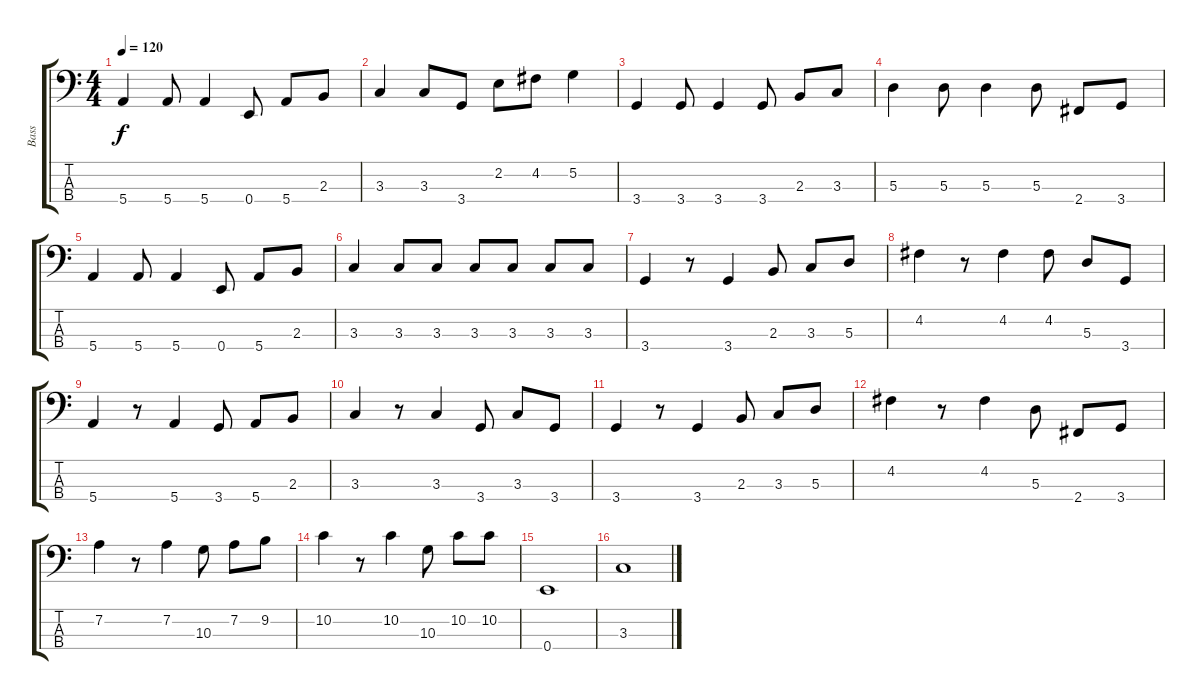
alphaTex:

\track ("Bass" "Bass") {instrument electricbassfinger}
\staff {score tabs}
\tuning (G2 D2 A1 E1) {hide}
\ts (4 4)
\tempo 120
\clef f4
\ks c
5.4.4{dy f} 5.4.8 5.4.4 0.4.8 5.4.8 2.3.8 |
3.3.4 3.3.8 3.4.8 2.2.8 4.2.8 5.2.4 |
3.4.4 3.4.8 3.4.4 3.4.8 2.3.8 3.3.8 |
5.3.4 5.3.8 5.3.4 5.3.8 2.4.8 3.4.8 |
5.4.4 5.4.8 5.4.4 0.4.8 5.4.8 2.3.8 |
3.3.4 3.3.8 3.3.8 3.3.8 3.3.8 3.3.8 3.3.8 |
3.4.4 r.8 3.4.4 2.3.8 3.3.8 5.3.8 |
4.2.4 r.8 4.2.4 4.2.8 5.3.8 3.4.8 |
5.4.4 r.8 5.4.4 3.4.8 5.4.8 2.3.8 |
3.3.4 r.8 3.3.4 3.4.8 3.3.8 3.4.8 |
3.4.4 r.8 3.4.4 2.3.8 3.3.8 5.3.8 |
4.2.4 r.8 4.2.4 5.3.8 2.4.8 3.4.8 |
7.2.4 r.8 7.2.4 10.3.8 7.2.8 9.2.8 |
10.2.4 r.8 10.2.4 10.3.8 10.2.8 10.2.8 |
0.4.1 |
3.3.1
